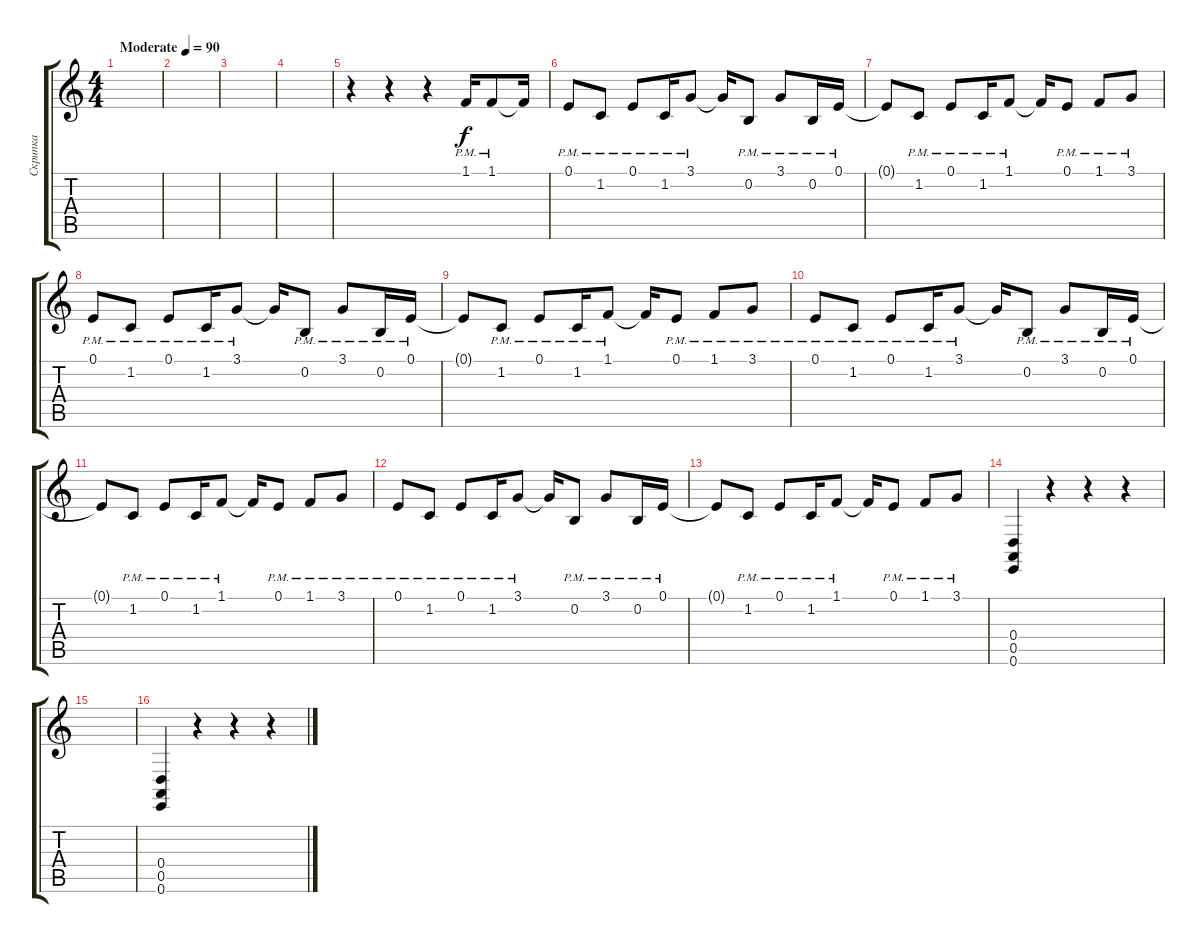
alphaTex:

\track ("Скрипка" "Скрипка") {instrument violin}
\staff {score tabs}
\tuning (E4 B3 G3 D3 A2 E2) {hide}
\ts (4 4)
\tempo (90 "Moderate")
\clef g2
\ks c
|
|
|
|
r.4 r.4 r.4 1.1{pm}.16 1.1{pm}.8 1.1{t}.16 |
0.1{pm}.8 1.2{pm}.8 0.1{pm}.8 1.2{pm}.16 3.1{pm}.8 3.1{t}.16 0.2{pm}.8 3.1{pm}.8 0.2{pm}.16 0.1{pm}.16 |
0.1{t}.8 1.2{pm}.8 0.1{pm}.8 1.2{pm}.16 1.1{pm}.8 1.1{t}.16 0.1{pm}.8 1.1{pm}.8 3.1{pm}.8 |
0.1{pm}.8 1.2{pm}.8 0.1{pm}.8 1.2{pm}.16 3.1{pm}.8 3.1{t}.16 0.2{pm}.8 3.1{pm}.8 0.2{pm}.16 0.1{pm}.16 |
0.1{t}.8 1.2{pm}.8 0.1{pm}.8 1.2{pm}.16 1.1{pm}.8 1.1{t}.16 0.1{pm}.8 1.1{pm}.8 3.1{pm}.8 |
0.1{pm}.8 1.2{pm}.8 0.1{pm}.8 1.2{pm}.16 3.1{pm}.8 3.1{t}.16 0.2{pm}.8 3.1{pm}.8 0.2{pm}.16 0.1{pm}.16 |
0.1{t}.8 1.2{pm}.8 0.1{pm}.8 1.2{pm}.16 1.1{pm}.8 1.1{t}.16 0.1{pm}.8 1.1{pm}.8 3.1{pm}.8 |
0.1{pm}.8 1.2{pm}.8 0.1{pm}.8 1.2{pm}.16 3.1{pm}.8 3.1{t}.16 0.2{pm}.8 3.1{pm}.8 0.2{pm}.16 0.1{pm}.16 |
0.1{t}.8 1.2{pm}.8 0.1{pm}.8 1.2{pm}.16 1.1{pm}.8 1.1{t}.16 0.1{pm}.8 1.1{pm}.8 3.1{pm}.8 |
(0.4 0.5 0.6).4 r.4 r.4 r.4 |
|
(0.4 0.5 0.6).4 r.4 r.4 r.4
